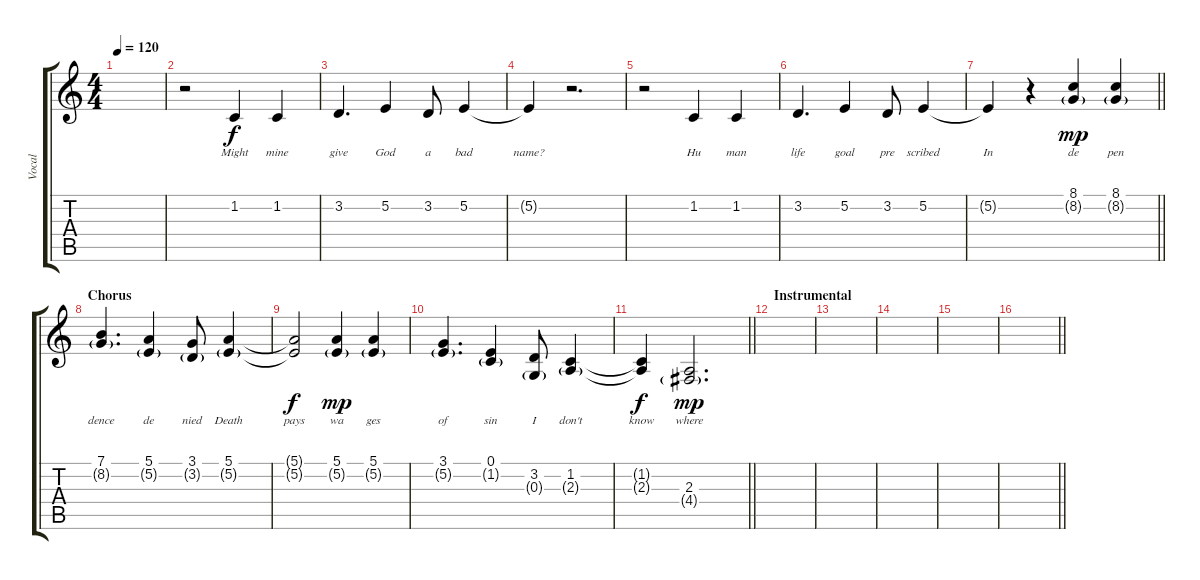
\track ("Vocal" "Vocal") {instrument acousticgrandpiano}
\staff {score tabs}
\tuning (E4 B3 G3 D3 A2 E2) {hide}
\ts (4 4)
\tempo 120
\clef g2
\ks c
|
r.2 1.2.4{lyrics (0 "Might") lyrics (1 "") lyrics (2 "") lyrics (3 "") lyrics (4 "")} 1.2.4{lyrics (0 "mine") lyrics (1 "") lyrics (2 "") lyrics (3 "") lyrics (4 "")} |
3.2.4{d lyrics (0 "give") lyrics (1 "") lyrics (2 "") lyrics (3 "") lyrics (4 "")} 5.2.4{lyrics (0 "God") lyrics (1 "") lyrics (2 "") lyrics (3 "") lyrics (4 "")} 3.2.8{lyrics (0 "a") lyrics (1 "") lyrics (2 "") lyrics (3 "") lyrics (4 "")} 5.2.4{lyrics (0 "bad") lyrics (1 "") lyrics (2 "") lyrics (3 "") lyrics (4 "")} |
5.2{t}.4{lyrics (0 "name?") lyrics (1 "") lyrics (2 "") lyrics (3 "") lyrics (4 "")} r.2{d} |
r.2 1.2.4{lyrics (0 "Hu") lyrics (1 "") lyrics (2 "") lyrics (3 "") lyrics (4 "")} 1.2.4{lyrics (0 "man") lyrics (1 "") lyrics (2 "") lyrics (3 "") lyrics (4 "")} |
3.2.4{d lyrics (0 "life") lyrics (1 "") lyrics (2 "") lyrics (3 "") lyrics (4 "")} 5.2.4{lyrics (0 "goal") lyrics (1 "") lyrics (2 "") lyrics (3 "") lyrics (4 "")} 3.2.8{lyrics (0 "pre") lyrics (1 "") lyrics (2 "") lyrics (3 "") lyrics (4 "")} 5.2.4{lyrics (0 "scribed") lyrics (1 "") lyrics (2 "") lyrics (3 "") lyrics (4 "")} |
\barLineRight lightlight
5.2{t}.4{lyrics (0 "In") lyrics (1 "") lyrics (2 "") lyrics (3 "") lyrics (4 "")} r.4 (8.1 8.2{g}).4{lyrics (0 "de") lyrics (1 "") lyrics (2 "") lyrics (3 "") lyrics (4 "") dy mp} (8.1 8.2{g}).4{lyrics (0 "pen") lyrics (1 "") lyrics (2 "") lyrics (3 "") lyrics (4 "")} |
\section ("" "Chorus")
(7.1 8.2{g}).4{d lyrics (0 "dence") lyrics (1 "") lyrics (2 "") lyrics (3 "") lyrics (4 "")} (5.1 5.2{g}).4{lyrics (0 "de") lyrics (1 "") lyrics (2 "") lyrics (3 "") lyrics (4 "")} (3.1 3.2{g}).8{lyrics (0 "nied") lyrics (1 "") lyrics (2 "") lyrics (3 "") lyrics (4 "")} (5.1 5.2{g}).4{lyrics (0 "Death") lyrics (1 "") lyrics (2 "") lyrics (3 "") lyrics (4 "")} |
(5.1{t} 5.2{t}).2{lyrics (0 "pays") lyrics (1 "") lyrics (2 "") lyrics (3 "") lyrics (4 "") dy f} (5.1 5.2{g}).4{lyrics (0 "wa") lyrics (1 "") lyrics (2 "") lyrics (3 "") lyrics (4 "") dy mp} (5.1 5.2{g}).4{lyrics (0 "ges") lyrics (1 "") lyrics (2 "") lyrics (3 "") lyrics (4 "")} |
(3.1 5.2{g}).4{d lyrics (0 "of") lyrics (1 "") lyrics (2 "") lyrics (3 "") lyrics (4 "")} (0.1 1.2{g}).4{lyrics (0 "sin") lyrics (1 "") lyrics (2 "") lyrics (3 "") lyrics (4 "")} (3.2 0.3{g}).8{lyrics (0 "I") lyrics (1 "") lyrics (2 "") lyrics (3 "") lyrics (4 "")} (1.2 2.3{g}).4{lyrics (0 "don't") lyrics (1 "") lyrics (2 "") lyrics (3 "") lyrics (4 "")} |
\barLineRight lightlight
(1.2{t} 2.3{t}).4{lyrics (0 "know") lyrics (1 "") lyrics (2 "") lyrics (3 "") lyrics (4 "") dy f} (2.3 4.4{g}).2{d lyrics (0 "where") lyrics (1 "") lyrics (2 "") lyrics (3 "") lyrics (4 "") dy mp} |
\section ("" "Instrumental")
|
|
|
|
\barLineRight lightlight
